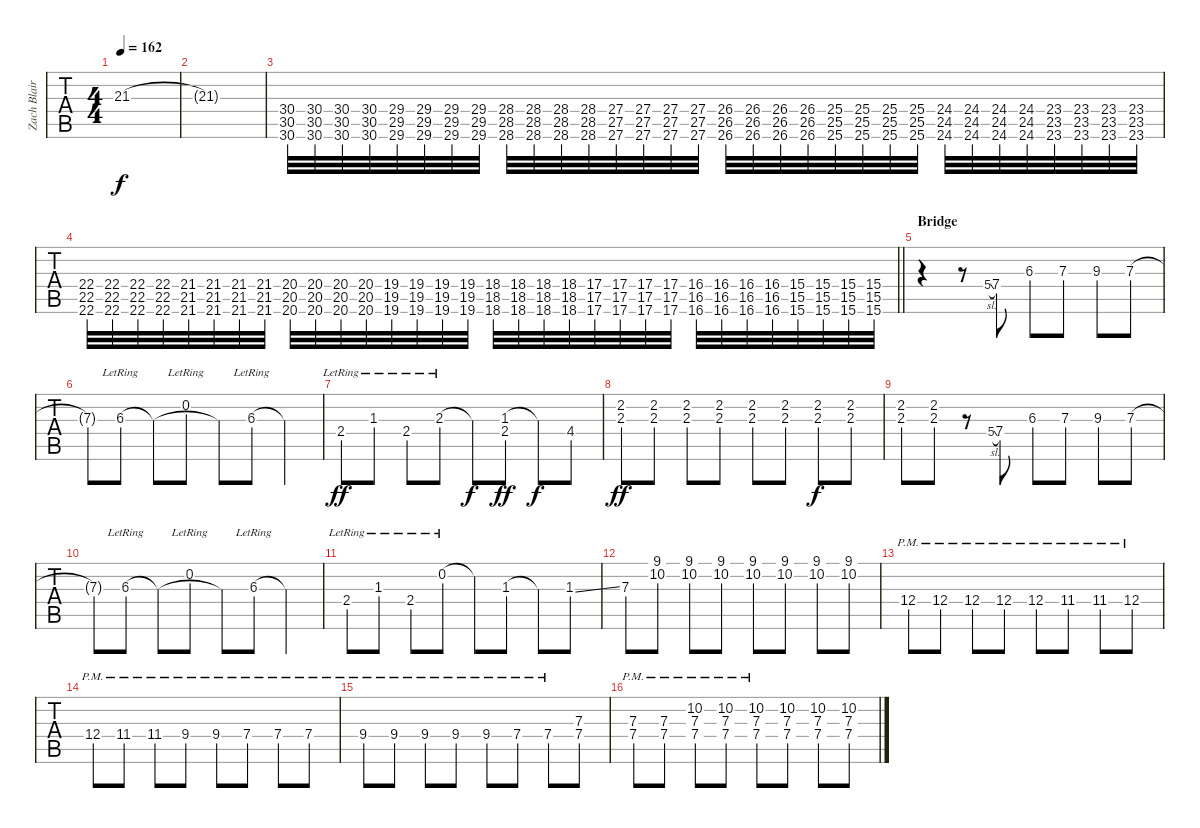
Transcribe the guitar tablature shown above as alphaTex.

\track ("Zach Blair - Guitar Two" "Zach Blair") {instrument distortionguitar}
\staff {tabs}
\tuning (Eb4 Bb3 Gb3 Db3 Ab2 Eb2) {hide}
\ts (4 4)
\tempo 162
\clef g2
\ks c
21.3.1{dy f} |
21.3{t}.1 |
(30.4 30.5 30.6).32 (30.4 30.5 30.6).32 (30.4 30.5 30.6).32 (30.4 30.5 30.6).32 (29.4 29.5 29.6).32 (29.4 29.5 29.6).32 (29.4 29.5 29.6).32 (29.4 29.5 29.6).32 (28.4 28.5 28.6).32 (28.4 28.5 28.6).32 (28.4 28.5 28.6).32 (28.4 28.5 28.6).32 (27.4 27.5 27.6).32 (27.4 27.5 27.6).32 (27.4 27.5 27.6).32 (27.4 27.5 27.6).32 (26.4 26.5 26.6).32 (26.4 26.5 26.6).32 (26.4 26.5 26.6).32 (26.4 26.5 26.6).32 (25.4 25.5 25.6).32 (25.4 25.5 25.6).32 (25.4 25.5 25.6).32 (25.4 25.5 25.6).32 (24.4 24.5 24.6).32 (24.4 24.5 24.6).32 (24.4 24.5 24.6).32 (24.4 24.5 24.6).32 (23.4 23.5 23.6).32 (23.4 23.5 23.6).32 (23.4 23.5 23.6).32 (23.4 23.5 23.6).32 |
\barLineRight lightlight
(22.4 22.5 22.6).32 (22.4 22.5 22.6).32 (22.4 22.5 22.6).32 (22.4 22.5 22.6).32 (21.4 21.5 21.6).32 (21.4 21.5 21.6).32 (21.4 21.5 21.6).32 (21.4 21.5 21.6).32 (20.4 20.5 20.6).32 (20.4 20.5 20.6).32 (20.4 20.5 20.6).32 (20.4 20.5 20.6).32 (19.4 19.5 19.6).32 (19.4 19.5 19.6).32 (19.4 19.5 19.6).32 (19.4 19.5 19.6).32 (18.4 18.5 18.6).32 (18.4 18.5 18.6).32 (18.4 18.5 18.6).32 (18.4 18.5 18.6).32 (17.4 17.5 17.6).32 (17.4 17.5 17.6).32 (17.4 17.5 17.6).32 (17.4 17.5 17.6).32 (16.4 16.5 16.6).32 (16.4 16.5 16.6).32 (16.4 16.5 16.6).32 (16.4 16.5 16.6).32 (15.4 15.5 15.6).32 (15.4 15.5 15.6).32 (15.4 15.5 15.6).32 (15.4 15.5 15.6).32 |
\section ("" "Bridge")
r.4 r.8 5.4{sl}.8{gr onbeat} 7.4.8 6.3.8 7.3.8 9.3.8 7.3.8 |
7.3{t}.8 6.3{lr}.8 6.3{t}.8 0.2{lr}.8 6.3{t}.8 6.3{lr}.8 6.3{t}.4 |
2.4{lr}.8{dy ff} 1.3{lr}.8 2.4{lr}.8 2.3{lr}.8 2.3{t}.8{dy f} (1.3 2.4).8{dy ff} 1.3{t}.8{dy f} 4.4.8 |
(2.2 2.3).8{dy ff} (2.2 2.3).8 (2.2 2.3).8 (2.2 2.3).8 (2.2 2.3).8 (2.2 2.3).8 (2.2 2.3).8{dy f} (2.2 2.3).8 |
(2.2 2.3).8 (2.2 2.3).8 r.8 5.4{sl}.8{gr onbeat} 7.4.8 6.3.8 7.3.8 9.3.8 7.3.8 |
7.3{t}.8 6.3{lr}.8 6.3{t}.8 0.2{lr}.8 6.3{t}.8 6.3{lr}.8 6.3{t}.4 |
2.4{lr}.8 1.3{lr}.8 2.4{lr}.8 0.2{lr}.8 0.2{t}.8 1.3.8 1.3{t}.8 1.3{ss}.8 |
7.3.8 (9.1 10.2).8 (9.1 10.2).8 (9.1 10.2).8 (9.1 10.2).8 (9.1 10.2).8 (9.1 10.2).8 (9.1 10.2).8 |
12.4{pm}.8 12.4{pm}.8 12.4{pm}.8 12.4{pm}.8 12.4{pm}.8 11.4{pm}.8 11.4{pm}.8 12.4{pm}.8 |
12.4{pm}.8 11.4{pm}.8 11.4{pm}.8 9.4{pm}.8 9.4{pm}.8 7.4{pm}.8 7.4{pm}.8 7.4{pm}.8 |
9.4{pm}.8 9.4{pm}.8 9.4{pm}.8 9.4{pm}.8 9.4{pm}.8 7.4{pm}.8 7.4{pm}.8 (7.3 7.4).8 |
(7.3{pm} 7.4{pm}).8 (7.3{pm} 7.4{pm}).8 (10.2{pm} 7.3{pm} 7.4{pm}).8 (10.2{pm} 7.3{pm} 7.4{pm}).8 (10.2{pm} 7.3{pm} 7.4{pm}).8 (10.2 7.3 7.4).8 (10.2 7.3 7.4).8 (10.2 7.3 7.4).8
